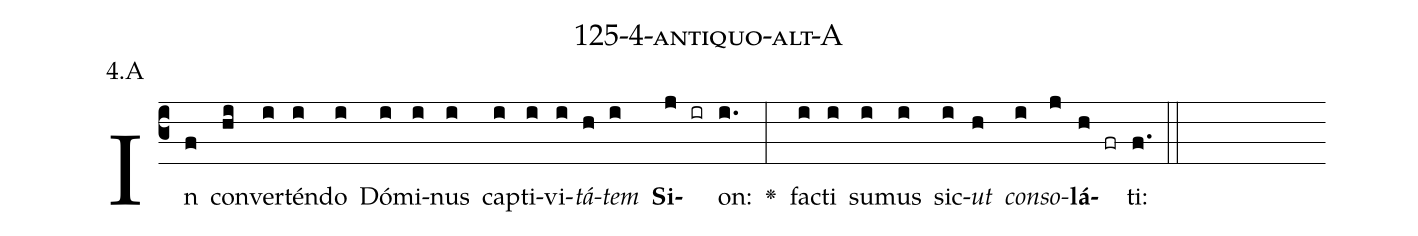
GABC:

name: 125-4-antiquo-alt-A;
annotation: 4.A;
%%
(c3)In(f) con(hi)ver(i)tén(i)do(i) Dó(i)mi(i)nus(i) cap(i)ti(i)vi(i)<i>tá</i>(h)<i>tem</i>(i) <b>Si</b>(j ir)on:(i.) <v>\greheightstar</v>(:) fac(i)ti(i) su(i)mus(i) sic(i)<i>ut</i>(h) <i>con</i>(i)<i>so</i>(j)<b>lá</b>(h fr)ti:(f.) (::)


%E(i) u(h) o(i) u(j) a(h) e.(f.) (::)
